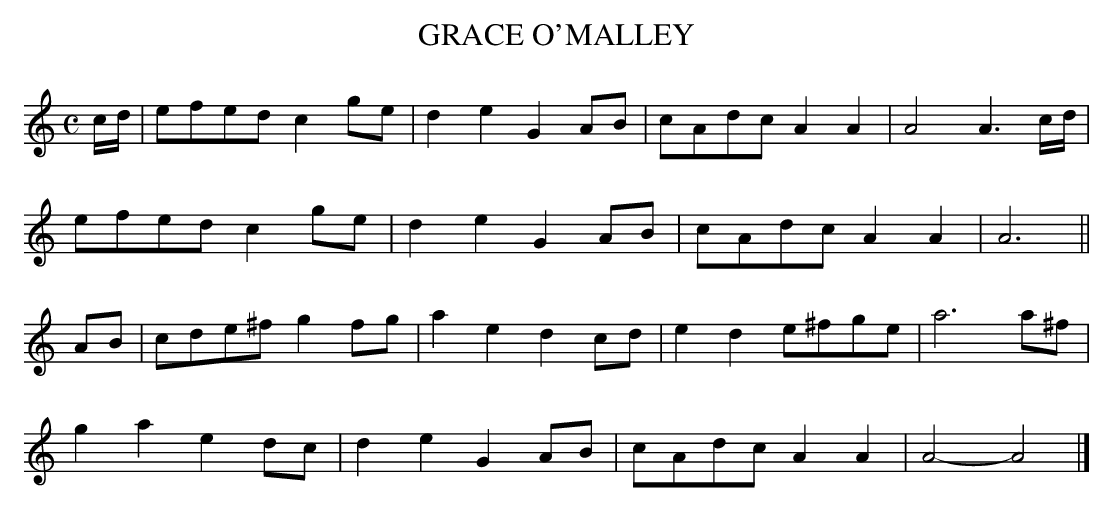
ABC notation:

X:1
T:GRACE O'MALLEY
Y:"moderate"
M:C
L:1/8
K:Am % source key = Gm
c/d/|efed c2ge|d2e2 G2AB|cAdc A2A2|A4 A3c/d/|
efed c2ge|d2e2 G2AB|cAdc A2A2|A6||
AB|cde^f g2fg|a2e2 d2cd|e2d2 e^fge|a6 a^f|
g2a2 e2dc|d2e2 G2AB|cAdc A2A2|A4-A4|]
